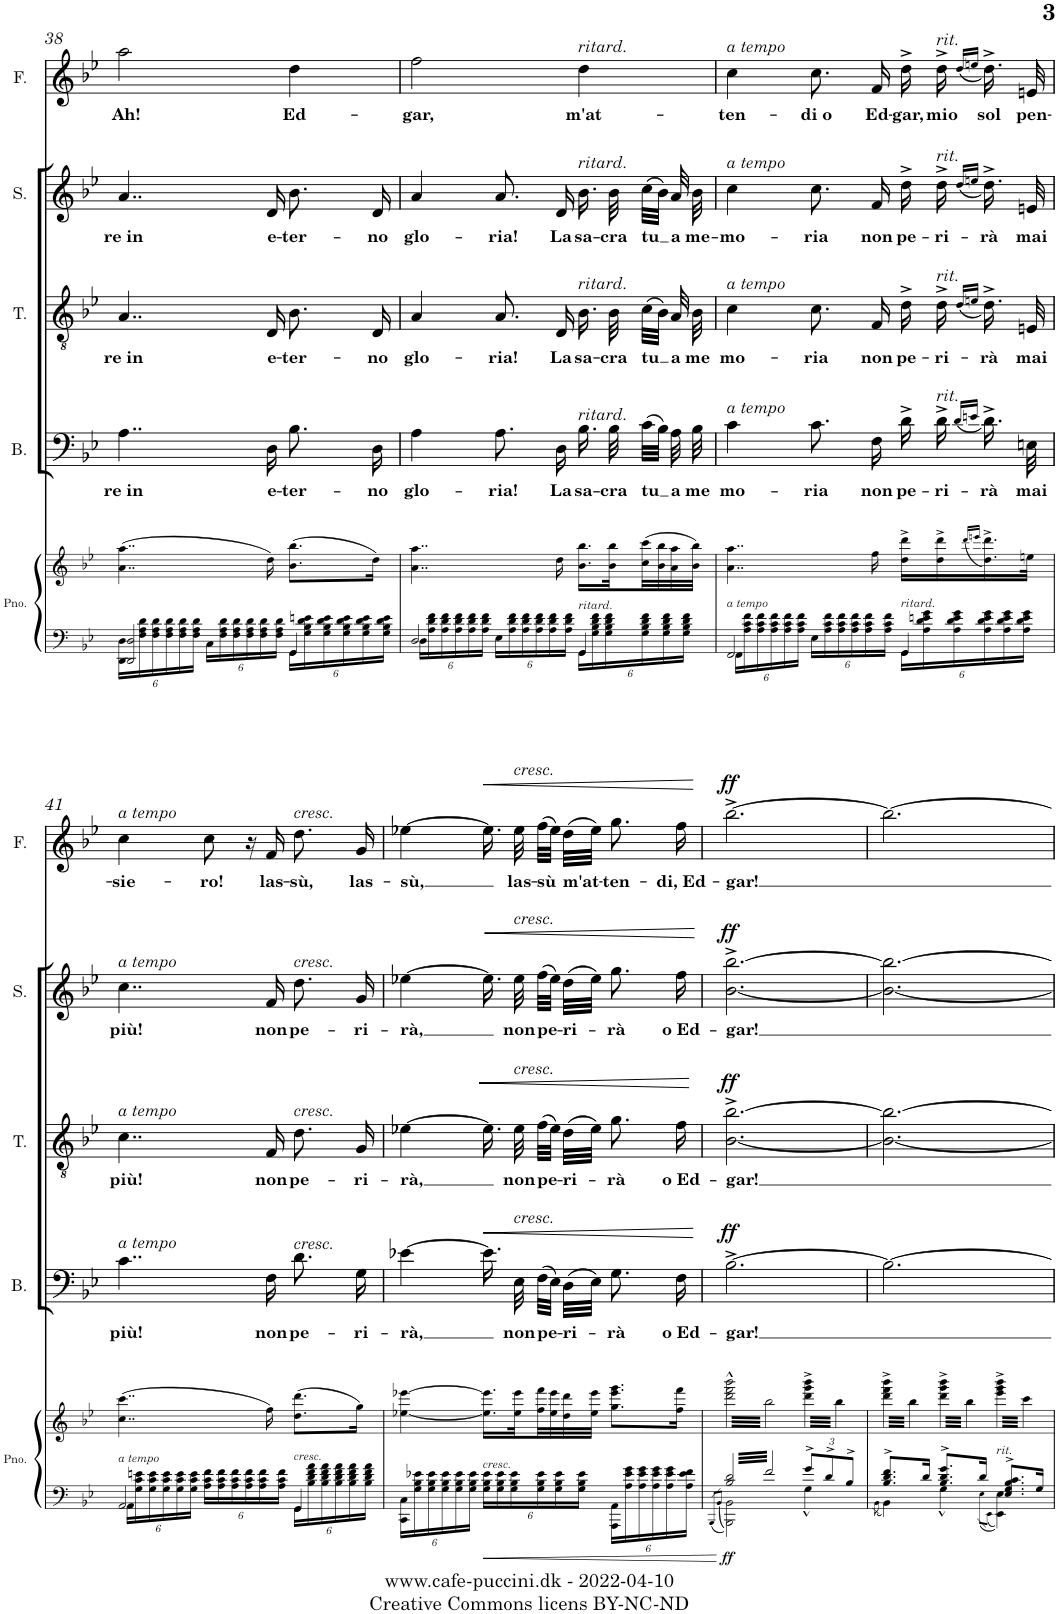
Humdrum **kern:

**kern	**kern	**dynam	**kern	**text	**dynam	**kern	**text	**dynam	**kern	**text	**dynam	**kern	**text	**dynam
*part5	*part5	*part5	*part4	*part4	*part4	*part3	*part3	*part3	*part2	*part2	*part2	*part1	*part1	*part1
*staff6	*staff5	*staff5/6	*staff4	*staff4	*staff4	*staff3	*staff3	*staff3	*staff2	*staff2	*staff2	*staff1	*staff1	*staff1
*I"Piano	*	*	*I"Bass	*	*	*I"Tenor	*	*	*I"Soprano	*	*	*I"Fidelia	*	*
*I'Pno.	*	*	*I'B.	*	*	*I'T.	*	*	*I'S.	*	*	*I'F.	*	*
!!LO:PB:g=z
*clefF4	*clefG2	*	*clefF4	*	*	*clefGv2	*	*	*clefG2	*	*	*clefG2	*	*
*k[b-e-]	*k[b-e-]	*	*k[b-e-]	*	*	*k[b-e-]	*	*	*k[b-e-]	*	*	*k[b-e-]	*	*
*M3/4	*M3/4	*	*M3/4	*	*	*M3/4	*	*	*M3/4	*	*	*M3/4	*	*
=38	=38	=38	=38	=38	=38	=38	=38	=38	=38	=38	=38	=38	=38	=38
*^	*	*	*	*	*	*	*	*	*	*	*	*	*	*
*	*Xbrackettup	*	*	*	*	*	*	*	*	*	*	*	*	*	*
!	!	!	!	!	!LO:LY:b	!	!	!LO:LY:b	!	!	!LO:LY:b	!	!	!LO:LY:b	!
2DD/ 2D/	24DD\ 24D\LL	(4..a\ 4..aa\	.	4..A\	re in	.	4..A/	re in	.	4..a/	re in	.	2aa\	Ah!	.
.	24F\ 24A\ 24d\	.	.	.	.	.	.	.	.	.	.	.	.	.	.
.	24F\ 24A\ 24d\	.	.	.	.	.	.	.	.	.	.	.	.	.	.
.	24F\ 24A\ 24d\	.	.	.	.	.	.	.	.	.	.	.	.	.	.
.	24F\ 24A\ 24d\	.	.	.	.	.	.	.	.	.	.	.	.	.	.
.	24F\ 24A\ 24d\JJ	.	.	.	.	.	.	.	.	.	.	.	.	.	.
.	24C\LL	.	.	.	.	.	.	.	.	.	.	.	.	.	.
.	24F\ 24A\ 24d\	.	.	.	.	.	.	.	.	.	.	.	.	.	.
.	24F\ 24A\ 24d\	.	.	.	.	.	.	.	.	.	.	.	.	.	.
.	24F\ 24A\ 24d\	.	.	.	.	.	.	.	.	.	.	.	.	.	.
.	24F\ 24A\ 24d\	.	.	.	.	.	.	.	.	.	.	.	.	.	.
!	!	!	!	!	!LO:LY:b	!	!	!LO:LY:b	!	!	!LO:LY:b	!	!	!	!
.	.	16dd\)	.	16D\	e-	.	16D/	e-	.	16d/	e-	.	.	.	.
.	24F\ 24A\ 24d\JJ	.	.	.	.	.	.	.	.	.	.	.	.	.	.
!	!	!	!	!	!LO:LY:b	!	!	!LO:LY:b	!	!	!LO:LY:b	!	!	!LO:LY:b	!
4GG/	24GG\LL	(8.b-\ 8.bb-\L	.	8.B-\	-ter-	.	8.B-\	-ter-	.	8.b-\	-ter-	.	4dd\	Ed-	.
.	24G\ 24B-\ 24d\ 24en\	.	.	.	.	.	.	.	.	.	.	.	.	.	.
.	24G\ 24B-\ 24d\ 24e\	.	.	.	.	.	.	.	.	.	.	.	.	.	.
.	24G\ 24B-\ 24d\ 24e\	.	.	.	.	.	.	.	.	.	.	.	.	.	.
.	24G\ 24B-\ 24d\ 24e\	.	.	.	.	.	.	.	.	.	.	.	.	.	.
!	!	!	!	!	!LO:LY:b	!	!	!LO:LY:b	!	!	!LO:LY:b	!	!	!	!
.	.	16dd\Jk)	.	16D\	-no	.	16D/	-no	.	16d/	-no	.	.	.	.
.	24G\ 24B-\ 24d\ 24e\JJ	.	.	.	.	.	.	.	.	.	.	.	.	.	.
=39	=39	=39	=39	=39	=39	=39	=39	=39	=39	=39	=39	=39	=39	=39	=39
!	!	!	!	!	!LO:LY:b	!	!	!LO:LY:b	!	!	!LO:LY:b	!	!	!LO:LY:b	!
2D/	24D\LL	4..a\ 4..aa\	.	4A\	glo-	.	4A/	glo-	.	4a/	glo-	.	2ff\	-gar,	.
.	24A\ 24d\ 24f\	.	.	.	.	.	.	.	.	.	.	.	.	.	.
.	24A\ 24d\ 24f\	.	.	.	.	.	.	.	.	.	.	.	.	.	.
.	24A\ 24d\ 24f\	.	.	.	.	.	.	.	.	.	.	.	.	.	.
.	24A\ 24d\ 24f\	.	.	.	.	.	.	.	.	.	.	.	.	.	.
.	24A\ 24d\ 24f\JJ	.	.	.	.	.	.	.	.	.	.	.	.	.	.
!	!	!	!	!	!LO:LY:b	!	!	!LO:LY:b	!	!	!LO:LY:b	!	!	!	!
.	24E-\LL	.	.	8.A\	-ria!	.	8.A/	-ria!	.	8.a/	-ria!	.	.	.	.
.	24A\ 24d\ 24f\	.	.	.	.	.	.	.	.	.	.	.	.	.	.
.	24A\ 24d\ 24f\	.	.	.	.	.	.	.	.	.	.	.	.	.	.
.	24A\ 24d\ 24f\	.	.	.	.	.	.	.	.	.	.	.	.	.	.
.	24A\ 24d\ 24f\	.	.	.	.	.	.	.	.	.	.	.	.	.	.
!	!	!	!	!	!LO:LY:b	!	!	!LO:LY:b	!	!	!LO:LY:b	!	!	!	!
.	.	16dd\	.	16D\	La	.	16D/	La	.	16d/	La	.	.	.	.
.	24A\ 24d\ 24f\JJ	.	.	.	.	.	.	.	.	.	.	.	.	.	.
!	!	!	!	!	!	!	!	!	!	!	!	!	!LO:TX:a:i:t=ritard.	!	!
!	!	!	!	!	!	!	!	!	!	!LO:TX:a:i:t=ritard.	!	!	!	!	!
!	!	!	!	!	!	!	!LO:TX:a:i:t=ritard.	!	!	!	!	!	!	!	!
!	!	!	!	!LO:TX:a:i:t=ritard.	!	!	!	!	!	!	!	!	!	!	!
!LO:TX:a:i:t=ritard.	!	!	!	!	!	!	!	!	!	!	!	!	!	!	!
!	!	!	!	!	!LO:LY:b	!	!	!LO:LY:b	!	!	!LO:LY:b	!	!	!LO:LY:b	!
4GG/	24GG\LL	16.b-\ 16.bb-\LL	.	16.B-\	sa-	.	16.B-\	sa-	.	16.b-\	sa-	.	4dd\	m'at-	.
.	24G\ 24B-\ 24d\ 24f\	.	.	.	.	.	.	.	.	.	.	.	.	.	.
.	24G\ 24B-\ 24d\ 24f\	.	.	.	.	.	.	.	.	.	.	.	.	.	.
!	!	!	!	!	!LO:LY:b	!	!	!LO:LY:b	!	!	!LO:LY:b	!	!	!	!
.	.	32b-\ 32bb-\L	.	32B-\	-cra	.	32B-\	-cra	.	32b-\	-cra	.	.	.	.
!	!	!	!	!	!LO:LY:b	!	!	!LO:LY:b	!	!	!LO:LY:b	!	!	!	!
.	24G\ 24B-\ 24d\ 24f\	(32cc\ 32ccc\	.	(32c\LLL	tu	.	(32c\LLL	tu	.	(32cc\LLL	tu	.	.	.	.
.	.	32b-\ 32bb-\	.	32B-\JJJ)	.	.	32B-\JJJ)	.	.	32b-\JJJ)	.	.	.	.	.
.	24G\ 24B-\ 24d\ 24f\	.	.	.	.	.	.	.	.	.	.	.	.	.	.
!	!	!	!	!	!LO:LY:b	!	!	!LO:LY:b	!	!	!LO:LY:b	!	!	!	!
.	.	32a\ 32aa\	.	32A\	a	.	32A/	a	.	32a/	a	.	.	.	.
.	24G\ 24B-\ 24d\ 24f\JJ	.	.	.	.	.	.	.	.	.	.	.	.	.	.
!	!	!	!	!	!LO:LY:b	!	!	!LO:LY:b	!	!	!LO:LY:b	!	!	!	!
.	.	32b-\ 32bb-\JJJ)	.	32B-\	me	.	32B-\	me	.	32b-\	me-	.	.	.	.
=40	=40	=40	=40	=40	=40	=40	=40	=40	=40	=40	=40	=40	=40	=40	=40
!	!	!	!	!	!	!	!	!	!	!	!	!	!LO:TX:a:i:t=a tempo	!	!
!	!	!	!	!	!	!	!	!	!	!LO:TX:a:i:t=a tempo	!	!	!	!	!
!	!	!	!	!	!	!	!LO:TX:a:i:t=a tempo	!	!	!	!	!	!	!	!
!	!	!	!	!LO:TX:a:i:t=a tempo	!	!	!	!	!	!	!	!	!	!	!
!LO:TX:a:i:t=a tempo	!	!	!	!	!	!	!	!	!	!	!	!	!	!	!
!	!	!	!	!	!LO:LY:b	!	!	!LO:LY:b	!	!	!LO:LY:b	!	!	!LO:LY:b	!
2FF/	24FF\LL	4..a\ 4..aa\	.	4c\	-mo-	.	4c\	-mo-	.	4cc\	-mo-	.	4cc\	-ten-	.
.	24A\ 24c\ 24f\	.	.	.	.	.	.	.	.	.	.	.	.	.	.
.	24A\ 24c\ 24f\	.	.	.	.	.	.	.	.	.	.	.	.	.	.
.	24A\ 24c\ 24f\	.	.	.	.	.	.	.	.	.	.	.	.	.	.
.	24A\ 24c\ 24f\	.	.	.	.	.	.	.	.	.	.	.	.	.	.
.	24A\ 24c\ 24f\JJ	.	.	.	.	.	.	.	.	.	.	.	.	.	.
!	!	!	!	!	!LO:LY:b	!	!	!LO:LY:b	!	!	!LO:LY:b	!	!	!LO:LY:b	!
.	24E-\LL	.	.	8.c\	-ria	.	8.c\	-ria	.	8.cc\	-ria	.	8.cc\	-di o	.
.	24A\ 24c\ 24f\	.	.	.	.	.	.	.	.	.	.	.	.	.	.
.	24A\ 24c\ 24f\	.	.	.	.	.	.	.	.	.	.	.	.	.	.
.	24A\ 24c\ 24f\	.	.	.	.	.	.	.	.	.	.	.	.	.	.
.	24A\ 24c\ 24f\	.	.	.	.	.	.	.	.	.	.	.	.	.	.
!	!	!	!	!	!LO:LY:b	!	!	!LO:LY:b	!	!	!LO:LY:b	!	!	!LO:LY:b	!
.	.	16ff\	.	16F\	non	.	16F/	non	.	16f/	non	.	16f/	Ed-	.
.	24A\ 24c\ 24f\JJ	.	.	.	.	.	.	.	.	.	.	.	.	.	.
!LO:TX:a:i:t=ritard.	!	!	!	!	!	!	!	!	!	!	!	!	!	!	!
!	!	!	!	!	!LO:LY:b	!	!	!LO:LY:b	!	!	!LO:LY:b	!	!	!LO:LY:b	!
4GG/	24GG\LL	16dd\^ 16ddd\^LL	.	16d^\	pe-	.	16d^\	pe-	.	16dd^\	pe-	.	16dd^\	-gar,	.
.	24A\ 24d\ 24en\ 24g\	.	.	.	.	.	.	.	.	.	.	.	.	.	.
!	!	!	!	!	!	!	!	!	!	!	!	!	!LO:TX:a:i:t=rit.	!	!
!	!	!	!	!	!	!	!	!	!	!LO:TX:a:i:t=rit.	!	!	!	!	!
!	!	!	!	!	!	!	!LO:TX:a:i:t=rit.	!	!	!	!	!	!	!	!
!	!	!	!	!LO:TX:a:i:t=rit.	!	!	!	!	!	!	!	!	!	!	!
!	!	!	!	!	!LO:LY:b	!	!	!LO:LY:b	!	!	!LO:LY:b	!	!	!LO:LY:b	!
.	.	16dd\^ 16ddd\^	.	16d^\	-ri-	.	16d^\	-ri-	.	16dd^\	-ri-	.	16dd^\	mio	.
.	24A\ 24d\ 24e\ 24g\	.	.	.	.	.	.	.	.	.	.	.	.	.	.
.	.	(16qddd/LL	.	(16qd/LL	.	.	(16qd/LL	.	.	(16qdd/LL	.	.	(16qdd/LL	.	.
.	.	16qeeen/JJ	.	16qen/JJ	.	.	16qen/JJ	.	.	16qeen/JJ	.	.	16qeen/JJ	.	.
!	!	!	!	!	!LO:LY:b	!	!	!LO:LY:b	!	!	!LO:LY:b	!	!	!LO:LY:b	!
.	24A\ 24d\ 24e\ 24g\	16.dd\^ 16.ddd\^)	.	16.d^\)	-rà	.	16.d^\)	-rà	.	16.dd^\)	-rà	.	16.dd^\)	sol	.
.	24A\ 24d\ 24e\ 24g\	.	.	.	.	.	.	.	.	.	.	.	.	.	.
.	24A\ 24d\ 24e\ 24g\JJ	.	.	.	.	.	.	.	.	.	.	.	.	.	.
!	!	!	!	!	!LO:LY:b	!	!	!LO:LY:b	!	!	!LO:LY:b	!	!	!LO:LY:b	!
.	.	32een\JJk	.	32En\	mai	.	32En/	mai	.	32en/	mai	.	32en/	pen-	.
!!LO:LB:g=z
=41	=41	=41	=41	=41	=41	=41	=41	=41	=41	=41	=41	=41	=41	=41	=41
!	!	!	!	!	!	!	!	!	!	!	!	!	!LO:TX:a:i:t=a tempo	!	!
!	!	!	!	!	!	!	!	!	!	!LO:TX:a:i:t=a tempo	!	!	!	!	!
!	!	!	!	!	!	!	!LO:TX:a:i:t=a tempo	!	!	!	!	!	!	!	!
!	!	!	!	!LO:TX:a:i:t=a tempo	!	!	!	!	!	!	!	!	!	!	!
!LO:TX:a:i:t=a tempo	!	!	!	!	!	!	!	!	!	!	!	!	!	!	!
!	!	!	!	!	!LO:LY:b	!	!	!LO:LY:b	!	!	!LO:LY:b	!	!	!LO:LY:b	!
2AA/	24AA\LL	(4..cc\ 4..ccc\	.	4..c\	più!	.	4..c\	più!	.	4..cc\	più!	.	4cc\	-sie-	.
.	24G\ 24c\ 24en\	.	.	.	.	.	.	.	.	.	.	.	.	.	.
.	24G\ 24c\ 24e\	.	.	.	.	.	.	.	.	.	.	.	.	.	.
.	24G\ 24c\ 24e\	.	.	.	.	.	.	.	.	.	.	.	.	.	.
.	24G\ 24c\ 24e\	.	.	.	.	.	.	.	.	.	.	.	.	.	.
.	24G\ 24c\ 24e\JJ	.	.	.	.	.	.	.	.	.	.	.	.	.	.
!	!	!	!	!	!	!	!	!	!	!	!	!	!	!LO:LY:b	!
.	24A\ 24c\ 24f\LL	.	.	.	.	.	.	.	.	.	.	.	8cc\	-ro!	.
.	24A\ 24c\ 24f\	.	.	.	.	.	.	.	.	.	.	.	.	.	.
.	24A\ 24c\ 24f\	.	.	.	.	.	.	.	.	.	.	.	.	.	.
.	24A\ 24c\ 24f\	.	.	.	.	.	.	.	.	.	.	.	16r	.	.
.	24A\ 24c\ 24f\	.	.	.	.	.	.	.	.	.	.	.	.	.	.
!	!	!	!	!	!LO:LY:b	!	!	!LO:LY:b	!	!	!LO:LY:b	!	!	!LO:LY:b	!
.	.	16ff\)	.	16F\	non	.	16F/	non	.	16f/	non	.	16f/	las-	.
.	24A\ 24c\ 24f\JJ	.	.	.	.	.	.	.	.	.	.	.	.	.	.
!	!	!	!	!	!	!	!	!	!	!	!	!	!LO:TX:a:i:t=cresc.	!	!
!	!	!	!	!	!	!	!	!	!	!LO:TX:a:i:t=cresc.	!	!	!	!	!
!	!	!	!	!	!	!	!LO:TX:a:i:t=cresc.	!	!	!	!	!	!	!	!
!	!	!	!	!LO:TX:a:i:t=cresc.	!	!	!	!	!	!	!	!	!	!	!
!LO:TX:a:i:t=cresc.	!	!	!	!	!	!	!	!	!	!	!	!	!	!	!
!	!	!	!	!	!LO:LY:b	!	!	!LO:LY:b	!	!	!LO:LY:b	!	!	!LO:LY:b	!
4GG/	24GG\LL	(8.dd\ 8.ddd\L	.	8.d\	pe-	.	8.d\	pe-	.	8.dd\	pe-	.	8.dd\	-sù,	.
.	24B-\ 24d\ 24f\ 24a\	.	.	.	.	.	.	.	.	.	.	.	.	.	.
.	24B-\ 24d\ 24f\ 24a\	.	.	.	.	.	.	.	.	.	.	.	.	.	.
.	24B-\ 24d\ 24f\ 24a\	.	.	.	.	.	.	.	.	.	.	.	.	.	.
.	24B-\ 24d\ 24f\ 24a\	.	.	.	.	.	.	.	.	.	.	.	.	.	.
!	!	!	!	!	!LO:LY:b	!	!	!LO:LY:b	!	!	!LO:LY:b	!	!	!LO:LY:b	!
.	.	16gg\Jk)	.	16G\	-ri-	.	16G/	-ri-	.	16g/	-ri-	.	16g/	las-	.
.	24B-\ 24d\ 24f\ 24a\JJ	.	.	.	.	.	.	.	.	.	.	.	.	.	.
=42	=42	=42	=42	=42	=42	=42	=42	=42	=42	=42	=42	=42	=42	=42	=42
!	!	!	!	!	!LO:LY:b	!	!	!LO:LY:b	!	!	!LO:LY:b	!	!	!LO:LY:b	!
*v	*v	*	*	*	*	*	*	*	*	*	*	*	*	*	*
24CC\ 24C\LL	[4ee-X\ [4eee-X\	.	[4e-X\	-rà,	.	[4e-X\	-rà,	.	[4ee-X\	-rà,	.	[4ee-X\	-sù,	.
24G\ 24B-\ 24e-X\	.	.	.	.	.	.	.	.	.	.	.	.	.	.
24G\ 24B-\ 24e-\	.	.	.	.	.	.	.	.	.	.	.	.	.	.
24G\ 24B-\ 24e-\	.	.	.	.	.	.	.	.	.	.	.	.	.	.
24G\ 24B-\ 24e-\	.	.	.	.	.	.	.	.	.	.	.	.	.	.
24G\ 24B-\ 24e-\JJ	.	.	.	.	.	.	.	.	.	.	.	.	.	.
!LO:TX:a:i:t=cresc.	!	!	!	!	!	!	!	!	!	!	!	!	!	!
!	!	!	!	!	!LO:HP:b	!	!	!LO:HP:b	!	!	!LO:HP:b	!	!	!LO:HP:b
24G\ 24B-\ 24e-\LL	16.ee-\] 16.eee-\]LL	.	16.e-\]	.	<	16.e-\]	.	<	16.ee-\]	.	<	16.ee-\]	.	<
24G\ 24B-\ 24e-\	.	.	.	.	.	.	.	.	.	.	.	.	.	.
24G\ 24B-\ 24e-\	.	.	.	.	.	.	.	.	.	.	.	.	.	.
!	!	!	!	!	!	!	!	!	!	!	!	!LO:TX:a:i:t=cresc.	!	!
!	!	!	!	!	!	!	!	!	!LO:TX:a:i:t=cresc.	!	!	!	!	!
!	!	!	!	!	!	!LO:TX:a:i:t=cresc.	!	!	!	!	!	!	!	!
!	!	!	!LO:TX:a:i:t=cresc.	!	!	!	!	!	!	!	!	!	!	!
!	!	!	!	!LO:LY:b	!	!	!LO:LY:b	!	!	!LO:LY:b	!	!	!LO:LY:b	!
.	32ee-\ 32eee-\L	.	32E-\	non	.	32e-\	non	.	32ee-\	non	.	32ee-\	las-	.
!	!	!	!	!LO:LY:b	!	!	!LO:LY:b	!	!	!LO:LY:b	!	!	!LO:LY:b	!
24G\ 24B-\ 24e-\	32ff\ 32fff\	.	(32F\LLL	pe-	.	(32f\LLL	pe-	.	(32ff\LLL	pe-	.	(32ff\LLL	-sù	.
.	32ee-\ 32eee-\	.	32E-\JJJ)	.	.	32e-\JJJ)	.	.	32ee-\JJJ)	.	.	32ee-\JJJ)	.	.
24G\ 24B-\ 24e-\	.	.	.	.	.	.	.	.	.	.	.	.	.	.
!	!	!	!	!LO:LY:b	!	!	!LO:LY:b	!	!	!LO:LY:b	!	!	!LO:LY:b	!
.	32dd\ 32ddd\	.	(32D\LLL	-ri-	.	(32d\LLL	-ri-	.	(32dd\LLL	-ri-	.	(32dd\LLL	m'at-	.
24G\ 24B-\ 24e-\JJ	.	.	.	.	.	.	.	.	.	.	.	.	.	.
.	32ee-\ 32eee-\JJJ	.	32E-\JJJ)	.	.	32e-\JJJ)	.	.	32ee-\JJJ)	.	.	32ee-\JJJ)	.	.
!	!	!	!	!LO:LY:b	!	!	!LO:LY:b	!	!	!LO:LY:b	!	!	!LO:LY:b	!
24AAA\ 24AA\LL	8.gg\ 8.eee-\ 8.ggg\L	.	8.G\	-rà	.	8.g\	-rà	.	8.gg\	-rà	.	8.gg\	-ten-	.
24A\ 24e-\ 24g\	.	.	.	.	.	.	.	.	.	.	.	.	.	.
24A\ 24e-\ 24g\	.	.	.	.	.	.	.	.	.	.	.	.	.	.
24A\ 24e-\ 24g\	.	.	.	.	.	.	.	.	.	.	.	.	.	.
24A\ 24e-\ 24g\	.	.	.	.	.	.	.	.	.	.	.	.	.	.
!	!	!	!	!LO:LY:b	!	!	!LO:LY:b	!	!	!LO:LY:b	!	!	!LO:LY:b	!
.	16ff\ 16fff\Jk	.	16F\	o Ed-	.	16f\	o Ed-	.	16ff\	o Ed-	.	16ff\	-di, Ed-	.
24A\ 24e-\ 24f\JJ	.	.	.	.	.	.	.	.	.	.	.	.	.	.
.	.	.	.	.	[	.	.	[	.	.	[	.	.	[
=43	=43	=43	=43	=43	=43	=43	=43	=43	=43	=43	=43	=43	=43	=43
*^	*	*	*	*	*	*	*	*	*	*	*	*	*	*
.	8qBBB-/L	.	.	.	.	.	.	.	.	.	.	.	.	.	.
.	8qBB-/J	.	.	.	.	.	.	.	.	.	.	.	.	.	.
!	!	!	!LO:DY:b=2	!	!LO:LY:b	!LO:DY:a	!	!LO:LY:b	!LO:DY:a	!	!LO:LY:b	!LO:DY:a	!	!LO:LY:b	!LO:DY:a
*	*	*tremolo	*	*	*	*	*	*	*	*	*	*	*	*	*
6.B-/ 6.d/	2BBB-\ 2BB-\	64ddd\^^ 64fff\^^ 64bbb-\^^LLLL	ff	[2.B-^\	-gar!	ff	[2.B-\^ [2.b-\^	-gar!	ff	[2.b-\^ [2.bb-\^	-gar!	ff	[2.bb-^\	-gar!	ff
.	.	64bb-\	.	.	.	.	.	.	.	.	.	.	.	.	.
.	.	64ddd\^^ 64fff\^^ 64bbb-\^^	.	.	.	.	.	.	.	.	.	.	.	.	.
.	.	64bb-\	.	.	.	.	.	.	.	.	.	.	.	.	.
.	.	64ddd\^^ 64fff\^^ 64bbb-\^^	.	.	.	.	.	.	.	.	.	.	.	.	.
.	.	64bb-\	.	.	.	.	.	.	.	.	.	.	.	.	.
.	.	64ddd\^^ 64fff\^^ 64bbb-\^^	.	.	.	.	.	.	.	.	.	.	.	.	.
.	.	64bb-\	.	.	.	.	.	.	.	.	.	.	.	.	.
.	.	64ddd\^^ 64fff\^^ 64bbb-\^^	.	.	.	.	.	.	.	.	.	.	.	.	.
.	.	64bb-\	.	.	.	.	.	.	.	.	.	.	.	.	.
.	.	64ddd\^^ 64fff\^^ 64bbb-\^^	.	.	.	.	.	.	.	.	.	.	.	.	.
.	.	64bb-\	.	.	.	.	.	.	.	.	.	.	.	.	.
.	.	64ddd\^^ 64fff\^^ 64bbb-\^^	.	.	.	.	.	.	.	.	.	.	.	.	.
.	.	64bb-\	.	.	.	.	.	.	.	.	.	.	.	.	.
.	.	64ddd\^^ 64fff\^^ 64bbb-\^^	.	.	.	.	.	.	.	.	.	.	.	.	.
.	.	64bb-\	.	.	.	.	.	.	.	.	.	.	.	.	.
6.f/	.	64ddd\^^ 64fff\^^ 64bbb-\^^	.	.	.	.	.	.	.	.	.	.	.	.	.
.	.	64bb-\	.	.	.	.	.	.	.	.	.	.	.	.	.
.	.	64ddd\^^ 64fff\^^ 64bbb-\^^	.	.	.	.	.	.	.	.	.	.	.	.	.
.	.	64bb-\	.	.	.	.	.	.	.	.	.	.	.	.	.
.	.	64ddd\^^ 64fff\^^ 64bbb-\^^	.	.	.	.	.	.	.	.	.	.	.	.	.
.	.	64bb-\	.	.	.	.	.	.	.	.	.	.	.	.	.
.	.	64ddd\^^ 64fff\^^ 64bbb-\^^	.	.	.	.	.	.	.	.	.	.	.	.	.
.	.	64bb-\	.	.	.	.	.	.	.	.	.	.	.	.	.
.	.	64ddd\^^ 64fff\^^ 64bbb-\^^	.	.	.	.	.	.	.	.	.	.	.	.	.
.	.	64bb-\	.	.	.	.	.	.	.	.	.	.	.	.	.
.	.	64ddd\^^ 64fff\^^ 64bbb-\^^	.	.	.	.	.	.	.	.	.	.	.	.	.
.	.	64bb-\	.	.	.	.	.	.	.	.	.	.	.	.	.
.	.	64ddd\^^ 64fff\^^ 64bbb-\^^	.	.	.	.	.	.	.	.	.	.	.	.	.
.	.	64bb-\	.	.	.	.	.	.	.	.	.	.	.	.	.
.	.	64ddd\^^ 64fff\^^ 64bbb-\^^	.	.	.	.	.	.	.	.	.	.	.	.	.
.	.	64bb-\JJJJ	.	.	.	.	.	.	.	.	.	.	.	.	.
12g^/L	4G^^\	64ddd\^ 64ggg\^ 64bbb-\^LLLL	.	.	.	.	.	.	.	.	.	.	.	.	.
.	.	64bb-\	.	.	.	.	.	.	.	.	.	.	.	.	.
.	.	64ddd\^ 64ggg\^ 64bbb-\^	.	.	.	.	.	.	.	.	.	.	.	.	.
.	.	64bb-\	.	.	.	.	.	.	.	.	.	.	.	.	.
.	.	64ddd\^ 64ggg\^ 64bbb-\^	.	.	.	.	.	.	.	.	.	.	.	.	.
.	.	64bb-\	.	.	.	.	.	.	.	.	.	.	.	.	.
12d^/	.	.	.	.	.	.	.	.	.	.	.	.	.	.	.
.	.	64ddd\^ 64ggg\^ 64bbb-\^	.	.	.	.	.	.	.	.	.	.	.	.	.
.	.	64bb-\	.	.	.	.	.	.	.	.	.	.	.	.	.
.	.	64ddd\^ 64ggg\^ 64bbb-\^	.	.	.	.	.	.	.	.	.	.	.	.	.
.	.	64bb-\	.	.	.	.	.	.	.	.	.	.	.	.	.
.	.	64ddd\^ 64ggg\^ 64bbb-\^	.	.	.	.	.	.	.	.	.	.	.	.	.
12B-^/J	.	.	.	.	.	.	.	.	.	.	.	.	.	.	.
.	.	64bb-\	.	.	.	.	.	.	.	.	.	.	.	.	.
.	.	64ddd\^ 64ggg\^ 64bbb-\^	.	.	.	.	.	.	.	.	.	.	.	.	.
.	.	64bb-\	.	.	.	.	.	.	.	.	.	.	.	.	.
.	.	64ddd\^ 64ggg\^ 64bbb-\^	.	.	.	.	.	.	.	.	.	.	.	.	.
.	.	64bb-\JJJJ	.	.	.	.	.	.	.	.	.	.	.	.	.
=44	=44	=44	=44	=44	=44	=44	=44	=44	=44	=44	=44	=44	=44	=44	=44
.	8qBB-\	.	.	.	.	.	.	.	.	.	.	.	.	.	.
8.B-/^ 8.d/^ 8.f/^L	4BB-\	64ddd\^ 64fff\^ 64bbb-\^LLLL	.	2.B-\_	.	.	2.B-\_ 2.b-\_	.	.	2.b-\_ 2.bb-\_	.	.	2.bb-\_	.	.
.	.	64bb-\	.	.	.	.	.	.	.	.	.	.	.	.	.
.	.	64ddd\^ 64fff\^ 64bbb-\^	.	.	.	.	.	.	.	.	.	.	.	.	.
.	.	64bb-\	.	.	.	.	.	.	.	.	.	.	.	.	.
.	.	64ddd\^ 64fff\^ 64bbb-\^	.	.	.	.	.	.	.	.	.	.	.	.	.
.	.	64bb-\	.	.	.	.	.	.	.	.	.	.	.	.	.
.	.	64ddd\^ 64fff\^ 64bbb-\^	.	.	.	.	.	.	.	.	.	.	.	.	.
.	.	64bb-\	.	.	.	.	.	.	.	.	.	.	.	.	.
.	.	64ddd\^ 64fff\^ 64bbb-\^	.	.	.	.	.	.	.	.	.	.	.	.	.
.	.	64bb-\	.	.	.	.	.	.	.	.	.	.	.	.	.
.	.	64ddd\^ 64fff\^ 64bbb-\^	.	.	.	.	.	.	.	.	.	.	.	.	.
.	.	64bb-\	.	.	.	.	.	.	.	.	.	.	.	.	.
16d/Jk	.	64ddd\^ 64fff\^ 64bbb-\^	.	.	.	.	.	.	.	.	.	.	.	.	.
.	.	64bb-\	.	.	.	.	.	.	.	.	.	.	.	.	.
.	.	64ddd\^ 64fff\^ 64bbb-\^	.	.	.	.	.	.	.	.	.	.	.	.	.
.	.	64bb-\JJJJ	.	.	.	.	.	.	.	.	.	.	.	.	.
8.B-/^ 8.d/^ 8.g/^L	4G^^\	64ddd\^ 64ggg\^ 64bbb-\^LLLL	.	.	.	.	.	.	.	.	.	.	.	.	.
.	.	64bb-\	.	.	.	.	.	.	.	.	.	.	.	.	.
.	.	64ddd\^ 64ggg\^ 64bbb-\^	.	.	.	.	.	.	.	.	.	.	.	.	.
.	.	64bb-\	.	.	.	.	.	.	.	.	.	.	.	.	.
.	.	64ddd\^ 64ggg\^ 64bbb-\^	.	.	.	.	.	.	.	.	.	.	.	.	.
.	.	64bb-\	.	.	.	.	.	.	.	.	.	.	.	.	.
.	.	64ddd\^ 64ggg\^ 64bbb-\^	.	.	.	.	.	.	.	.	.	.	.	.	.
.	.	64bb-\	.	.	.	.	.	.	.	.	.	.	.	.	.
.	.	64ddd\^ 64ggg\^ 64bbb-\^	.	.	.	.	.	.	.	.	.	.	.	.	.
.	.	64bb-\	.	.	.	.	.	.	.	.	.	.	.	.	.
.	.	64ddd\^ 64ggg\^ 64bbb-\^	.	.	.	.	.	.	.	.	.	.	.	.	.
.	.	64bb-\	.	.	.	.	.	.	.	.	.	.	.	.	.
16d/Jk	.	64ddd\^ 64ggg\^ 64bbb-\^	.	.	.	.	.	.	.	.	.	.	.	.	.
.	.	64bb-\	.	.	.	.	.	.	.	.	.	.	.	.	.
.	.	64ddd\^ 64ggg\^ 64bbb-\^	.	.	.	.	.	.	.	.	.	.	.	.	.
.	.	64bb-\JJJJ	.	.	.	.	.	.	.	.	.	.	.	.	.
.	8qE-\L	.	.	.	.	.	.	.	.	.	.	.	.	.	.
.	8qEE-\J	.	.	.	.	.	.	.	.	.	.	.	.	.	.
!LO:TX:a:i:t=rit.	!	!	!	!	!	!	!	!	!	!	!	!	!	!	!
8.E-/^ 8.G/^ 8.B-/^ 8.c/^L	4EE-\ 4E-\	64eee-\^ 64ggg\^ 64bbb-\^LLLL	.	.	.	.	.	.	.	.	.	.	.	.	.
.	.	64ccc\	.	.	.	.	.	.	.	.	.	.	.	.	.
.	.	64eee-\^ 64ggg\^ 64bbb-\^	.	.	.	.	.	.	.	.	.	.	.	.	.
.	.	64ccc\	.	.	.	.	.	.	.	.	.	.	.	.	.
.	.	64eee-\^ 64ggg\^ 64bbb-\^	.	.	.	.	.	.	.	.	.	.	.	.	.
.	.	64ccc\	.	.	.	.	.	.	.	.	.	.	.	.	.
.	.	64eee-\^ 64ggg\^ 64bbb-\^	.	.	.	.	.	.	.	.	.	.	.	.	.
.	.	64ccc\	.	.	.	.	.	.	.	.	.	.	.	.	.
.	.	64eee-\^ 64ggg\^ 64bbb-\^	.	.	.	.	.	.	.	.	.	.	.	.	.
.	.	64ccc\	.	.	.	.	.	.	.	.	.	.	.	.	.
.	.	64eee-\^ 64ggg\^ 64bbb-\^	.	.	.	.	.	.	.	.	.	.	.	.	.
.	.	64ccc\	.	.	.	.	.	.	.	.	.	.	.	.	.
16G/Jk	.	64eee-\^ 64ggg\^ 64bbb-\^	.	.	.	.	.	.	.	.	.	.	.	.	.
.	.	64ccc\	.	.	.	.	.	.	.	.	.	.	.	.	.
.	.	64eee-\^ 64ggg\^ 64bbb-\^	.	.	.	.	.	.	.	.	.	.	.	.	.
.	.	64ccc\JJJJ	.	.	.	.	.	.	.	.	.	.	.	.	.
*	*	*Xtremolo	*	*	*	*	*	*	*	*	*	*	*	*	*
.	.	.	.	.	.	.	.	.	.	.	.	.	.	.	.
.	.	.	.	.	.	.	.	.	.	.	.	.	.	.	.
.	.	.	.	.	.	.	.	.	.	.	.	.	.	.	.
.	.	.	.	.	.	.	.	.	.	.	.	.	.	.	.
.	.	.	.	.	.	.	.	.	.	.	.	.	.	.	.
.	.	.	.	.	.	.	.	.	.	.	.	.	.	.	.
.	.	.	.	.	.	.	.	.	.	.	.	.	.	.	.
.	.	.	.	.	.	.	.	.	.	.	.	.	.	.	.
*v	*v	*	*	*	*	*	*	*	*	*	*	*	*	*	*
=	=	=	=	=	=	=	=	=	=	=	=	=	=	=
*-	*-	*-	*-	*-	*-	*-	*-	*-	*-	*-	*-	*-	*-	*-
